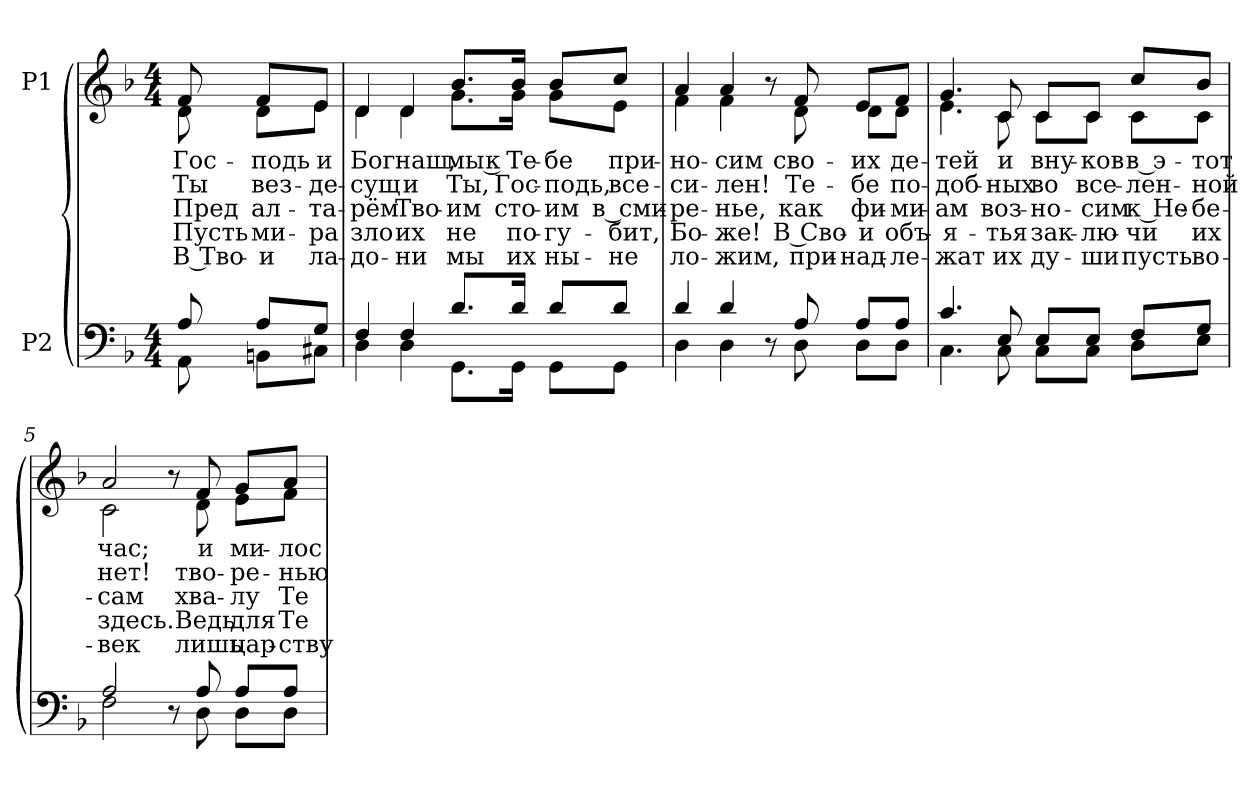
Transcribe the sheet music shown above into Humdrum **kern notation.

**kern	**kern	**text	**text	**text	**text	**text
*part2	*part1	*part1	*part1	*part1	*part1	*part1
*staff2	*staff1	*staff1	*staff1	*staff1	*staff1	*staff1
*I"P2	*I"P1	*	*	*	*	*
!!LO:PB:g=z
*clefF4	*clefG2	*	*	*	*	*
*k[b-]	*k[b-]	*	*	*	*	*
*d:	*d:	*	*	*	*	*
*M4/4	*M4/4	*	*	*	*	*
=1	=1	=1	=1	=1	=1	=1
*^	*	*	*	*	*	*
!	!	!	!LO:LY:b:color=#000000	!LO:LY:b:color=#000000	!LO:LY:b:color=#000000	!LO:LY:b:color=#000000	!LO:LY:b:color=#000000
*	*	*^	*	*	*	*	*
8Ai/	8AAi\	8fi/	8di\	Гос-	Ты	Пред	Пусть	В Тво-
!	!	!	!	!LO:LY:b:color=#000000	!LO:LY:b:color=#000000	!LO:LY:b:color=#000000	!LO:LY:b:color=#000000	!LO:LY:b:color=#000000
8Ai/L	8BBni\L	8fi/L	8di\L	-подь	вез-	ал-	ми-	-и
!	!	!	!	!LO:LY:b:color=#000000	!LO:LY:b:color=#000000	!LO:LY:b:color=#000000	!LO:LY:b:color=#000000	!LO:LY:b:color=#000000
8Gi/J	8C#Xi\J	8ei/J	8ei\J	и	-де-	-та-	-ра	ла-
=2	=2	=2	=2	=2	=2	=2	=2	=2
!	!	!	!	!LO:LY:b:color=#000000	!LO:LY:b:color=#000000	!LO:LY:b:color=#000000	!LO:LY:b:color=#000000	!LO:LY:b:color=#000000
4Fi/	4Di\	4di/	4di\	Бог	-сущ	-рём	зло	-до-
!	!	!	!	!LO:LY:b:color=#000000	!LO:LY:b:color=#000000	!LO:LY:b:color=#000000	!LO:LY:b:color=#000000	!LO:LY:b:color=#000000
4Fi/	4Di\	4di/	4di\	наш,	и	Тво-	их	-ни
!	!	!	!	!LO:LY:b:color=#000000	!LO:LY:b:color=#000000	!LO:LY:b:color=#000000	!LO:LY:b:color=#000000	!LO:LY:b:color=#000000
8.di/L	8.GGi\L	8.b-i/L	8.gi\L	мы к	Ты,	-им	не	мы
!	!	!	!	!LO:LY:b:color=#000000	!LO:LY:b:color=#000000	!LO:LY:b:color=#000000	!LO:LY:b:color=#000000	!LO:LY:b:color=#000000
16di/Jk	16GGi\Jk	16b-i/Jk	16gi\Jk	Те-	Гос-	сто-	по-	их
!	!	!	!	!LO:LY:b:color=#000000	!LO:LY:b:color=#000000	!LO:LY:b:color=#000000	!LO:LY:b:color=#000000	!LO:LY:b:color=#000000
8di/L	8GGi\L	8b-i/L	8gi\L	-бе	-подь,	-им	-гу-	ны-
!	!	!	!	!LO:LY:b:color=#000000	!LO:LY:b:color=#000000	!LO:LY:b:color=#000000	!LO:LY:b:color=#000000	!LO:LY:b:color=#000000
8di/J	8GGi\J	8cci/J	8ei\J	при-	все-	в сми-	-бит,	-не
=3	=3	=3	=3	=3	=3	=3	=3	=3
!	!	!	!	!LO:LY:b:color=#000000	!LO:LY:b:color=#000000	!LO:LY:b:color=#000000	!LO:LY:b:color=#000000	!LO:LY:b:color=#000000
4di/	4Di\	4ai/	4fi\	-но-	-си-	-ре-	Бо-	ло-
!	!	!	!	!LO:LY:b:color=#000000	!LO:LY:b:color=#000000	!LO:LY:b:color=#000000	!LO:LY:b:color=#000000	!LO:LY:b:color=#000000
4di/	4Di\	4ai/	4fi\	-сим	-лен!	-нье,	-же!	-жим,
8r	8ryy	8r	8ryy	.	.	.	.	.
!	!	!	!	!LO:LY:b:color=#000000	!LO:LY:b:color=#000000	!LO:LY:b:color=#000000	!LO:LY:b:color=#000000	!LO:LY:b:color=#000000
8Ai/	8Di\	8fi/	8di\	сво-	Те-	как	В Сво-	при-
!	!	!	!	!LO:LY:b:color=#000000	!LO:LY:b:color=#000000	!LO:LY:b:color=#000000	!LO:LY:b:color=#000000	!LO:LY:b:color=#000000
8Ai/L	8Di\L	8ei/L	8di\L	-их	-бе	фи-	-и	-над-
!	!	!	!	!LO:LY:b:color=#000000	!LO:LY:b:color=#000000	!LO:LY:b:color=#000000	!LO:LY:b:color=#000000	!LO:LY:b:color=#000000
8Ai/J	8Di\J	8fi/J	8di\J	де-	по-	-ми-	объ-	-ле-
!!LO:LB:g=z	!!
=4	=4	=4	=4	=4	=4	=4	=4	=4
!	!	!	!	!LO:LY:b:color=#000000	!LO:LY:b:color=#000000	!LO:LY:b:color=#000000	!LO:LY:b:color=#000000	!LO:LY:b:color=#000000
4.ci/	4.Ci\	4.gi/	4.ei\	-тей	-доб-	-ам	-я-	-жат
!	!	!	!	!LO:LY:b:color=#000000	!LO:LY:b:color=#000000	!LO:LY:b:color=#000000	!LO:LY:b:color=#000000	!LO:LY:b:color=#000000
8Ei/	8Ci\	8ci/	8ci\	и	-ных	воз-	-тья	их
!	!	!	!	!LO:LY:b:color=#000000	!LO:LY:b:color=#000000	!LO:LY:b:color=#000000	!LO:LY:b:color=#000000	!LO:LY:b:color=#000000
8Ei/L	8Ci\L	8ci/L	8ci\L	вну-	во	-но-	зак-	ду-
!	!	!	!	!LO:LY:b:color=#000000	!LO:LY:b:color=#000000	!LO:LY:b:color=#000000	!LO:LY:b:color=#000000	!LO:LY:b:color=#000000
8Ei/J	8Ci\J	8ci/J	8ci\J	-ков	все-	-сим	-лю-	-ши
!	!	!	!	!LO:LY:b:color=#000000	!LO:LY:b:color=#000000	!LO:LY:b:color=#000000	!LO:LY:b:color=#000000	!LO:LY:b:color=#000000
8Fi/L	8Di\L	8cci/L	8ci\L	в э-	-лен-	к Не-	-чи	пусть
!	!	!	!	!LO:LY:b:color=#000000	!LO:LY:b:color=#000000	!LO:LY:b:color=#000000	!LO:LY:b:color=#000000	!LO:LY:b:color=#000000
8Gi/J	8Ei\J	8b-i/J	8ci\J	-тот	-ной	-бе-	их	во-
=5	=5	=5	=5	=5	=5	=5	=5	=5
!	!	!	!	!LO:LY:b:color=#000000	!LO:LY:b:color=#000000	!LO:LY:b:color=#000000	!LO:LY:b:color=#000000	!LO:LY:b:color=#000000
2Ai/	2Fi\	2ai/	2ci\	час;	нет!	-сам	здесь.	-век
!	!	!	!	!LO:LY:b:color=#000000	!	!	!	!
8r	8ryy	8r	8ryy	К	.	.	.	.
!	!	!	!	!LO:LY:b:color=#000000	!LO:LY:b:color=#000000	!LO:LY:b:color=#000000	!LO:LY:b:color=#000000	!LO:LY:b:color=#000000
8Ai/	8Di\	8fi/	8di\	и	тво-	хва-	Ведь	лишь
!	!	!	!	!LO:LY:b:color=#000000	!LO:LY:b:color=#000000	!LO:LY:b:color=#000000	!LO:LY:b:color=#000000	!LO:LY:b:color=#000000
8Ai/L	8Di\L	8gi/L	8ei\L	ми-	-ре-	-лу	для	цар-
!	!	!	!	!LO:LY:b:color=#000000	!LO:LY:b:color=#000000	!LO:LY:b:color=#000000	!LO:LY:b:color=#000000	!LO:LY:b:color=#000000
8Ai/J	8Di\J	8ai/J	8fi\J	-лос-	-нью	Те-	Те-	-ству
*v	*v	*	*	*	*	*	*	*
*	*v	*v	*	*	*	*	*
=	=	=	=	=	=	=
*-	*-	*-	*-	*-	*-	*-
